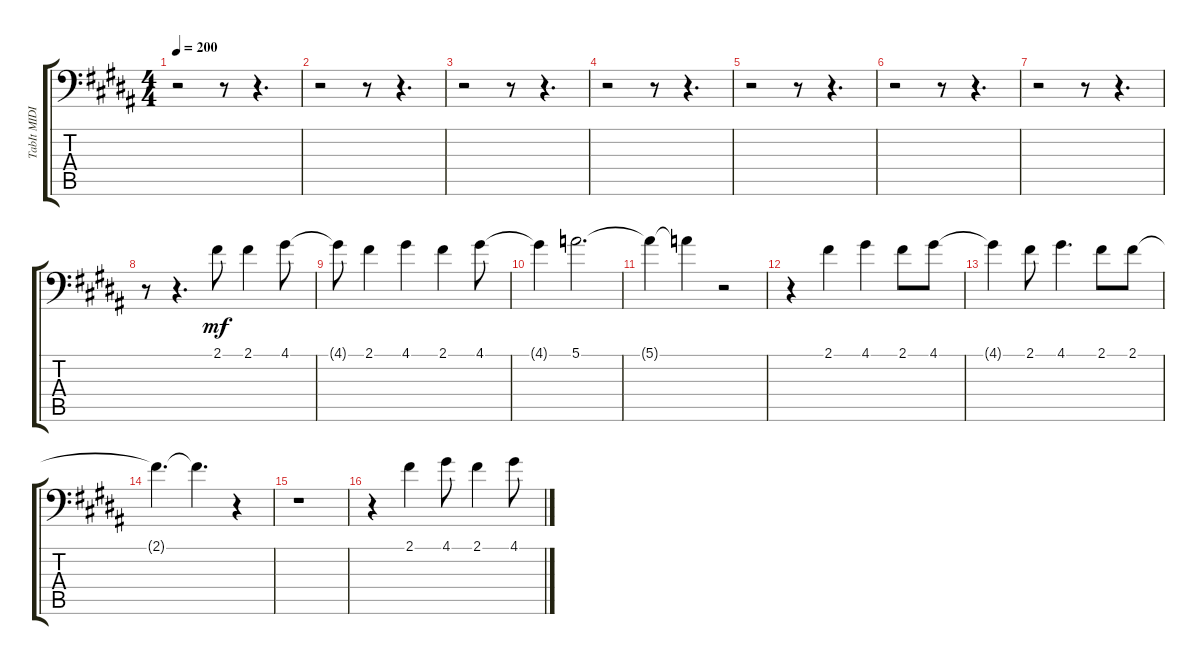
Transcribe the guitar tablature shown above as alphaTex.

\track ("TabIt MIDI - Track 6" "TabIt MIDI") {instrument oboe}
\staff {score tabs}
\tuning (E4 B3 G3 D3 A2 E2) {hide}
\ts (4 4)
\tempo 200
\clef f4
\ks b
r.2{dy mf} r.8 r.4{d} |
r.2 r.8 r.4{d} |
r.2 r.8 r.4{d} |
r.2 r.8 r.4{d} |
r.2 r.8 r.4{d} |
r.2 r.8 r.4{d} |
r.2 r.8 r.4{d} |
r.8 r.4{d} 2.1.8 2.1.4 4.1.8 |
4.1{t}.8 2.1.4 4.1.4 2.1.4 4.1.8 |
4.1{t}.4 5.1.2{d} |
5.1{t}.4 5.1{t}.4 r.2 |
r.4 2.1.4 4.1.4 2.1.8 4.1.8 |
4.1{t}.4 2.1.8 4.1.4{d} 2.1.8 2.1.8 |
2.1{t}.4{d} 2.1{t}.4{d} r.4 |
r.1 |
r.4 2.1.4 4.1.8 2.1.4 4.1.8
